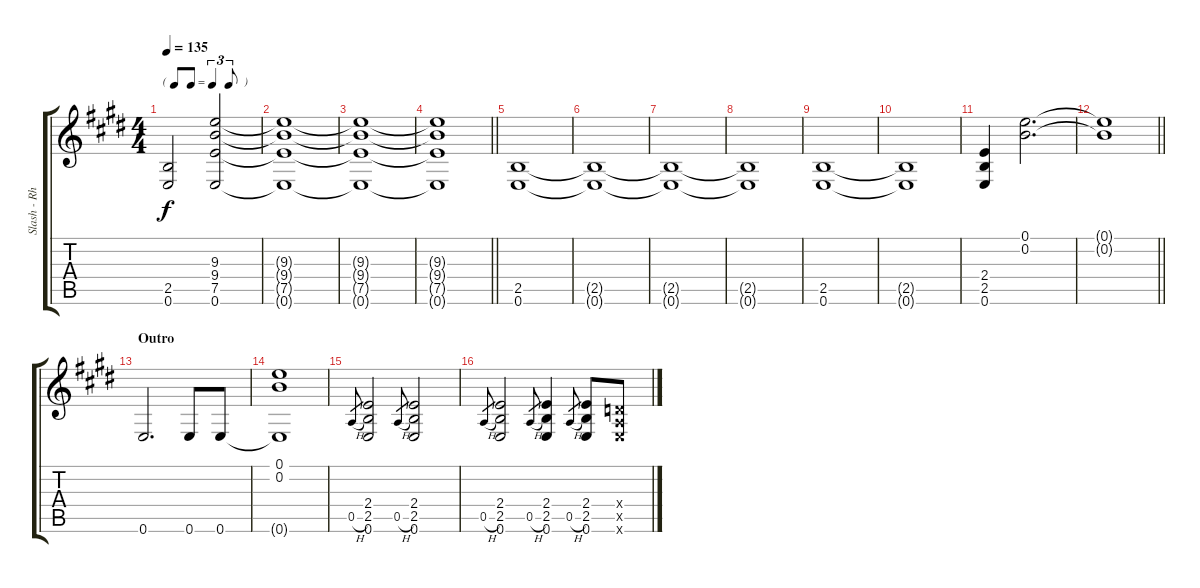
\track ("Slash - Rhytm Guitar" "Slash - Rh") {instrument distortionguitar}
\staff {score tabs}
\tuning (E4 B3 G3 D3 A2 E2) {hide}
\ts (4 4)
\tf triplet8th
\tempo 135
\clef g2
\ks e
(2.5 0.6).2{dy f} (9.3 9.4 7.5 0.6).2 |
(9.3{t} 9.4{t} 7.5{t} 0.6{t}).1 |
(9.3{t} 9.4{t} 7.5{t} 0.6{t}).1 |
\barLineRight lightlight
(9.3{t} 9.4{t} 7.5{t} 0.6{t}).1 |
\section ("" "")
(2.5 0.6).1 |
(2.5{t} 0.6{t}).1 |
(2.5{t} 0.6{t}).1 |
(2.5{t} 0.6{t}).1 |
(2.5 0.6).1 |
(2.5{t} 0.6{t}).1 |
(2.4 2.5 0.6).4 (0.1 0.2).2{d} |
\barLineRight lightlight
(0.1{t} 0.2{t}).1 |
\section ("" "Outro")
0.6.2{d} 0.6.8 0.6.8 |
(0.1 0.2 0.6{t}).1 |
0.5{h}.8{gr} (2.4 2.5 0.6).2 0.5{h}.8{gr} (2.4 2.5 0.6).2 |
0.5{h}.8{gr} (2.4 2.5 0.6).2 0.5{h}.8{gr} (2.4 2.5 0.6).4 0.5{h}.8{gr} (2.4 2.5 0.6).8 (0.4{x} 0.5{x} 0.6{x}).8
